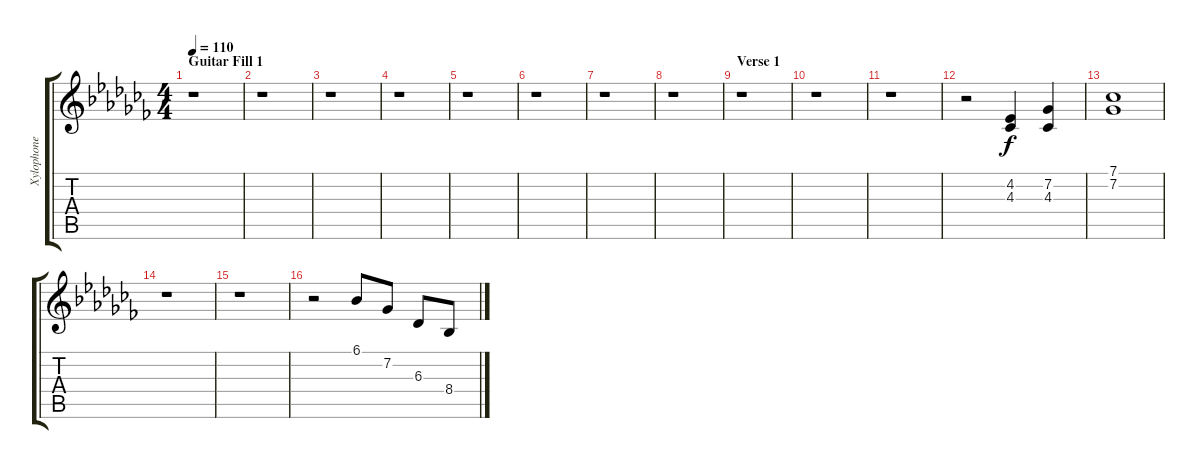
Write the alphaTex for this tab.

\track ("Xylophone" "Xylophone") {instrument glockenspiel}
\staff {score tabs}
\tuning (E4 B3 G3 D3 A2 E2) {hide}
\ts (4 4)
\section ("" "Guitar Fill 1")
\tempo 110
\clef g2
\ks abminor
r.1{dy f} |
r.1 |
r.1 |
r.1 |
r.1 |
r.1 |
r.1 |
r.1 |
\section ("" "Verse 1")
r.1 |
r.1 |
r.1 |
r.2 (4.2 4.3).4 (7.2 4.3).4 |
(7.1 7.2).1 |
r.1 |
r.1 |
r.2 6.1.8 7.2.8 6.3.8 8.4.8
